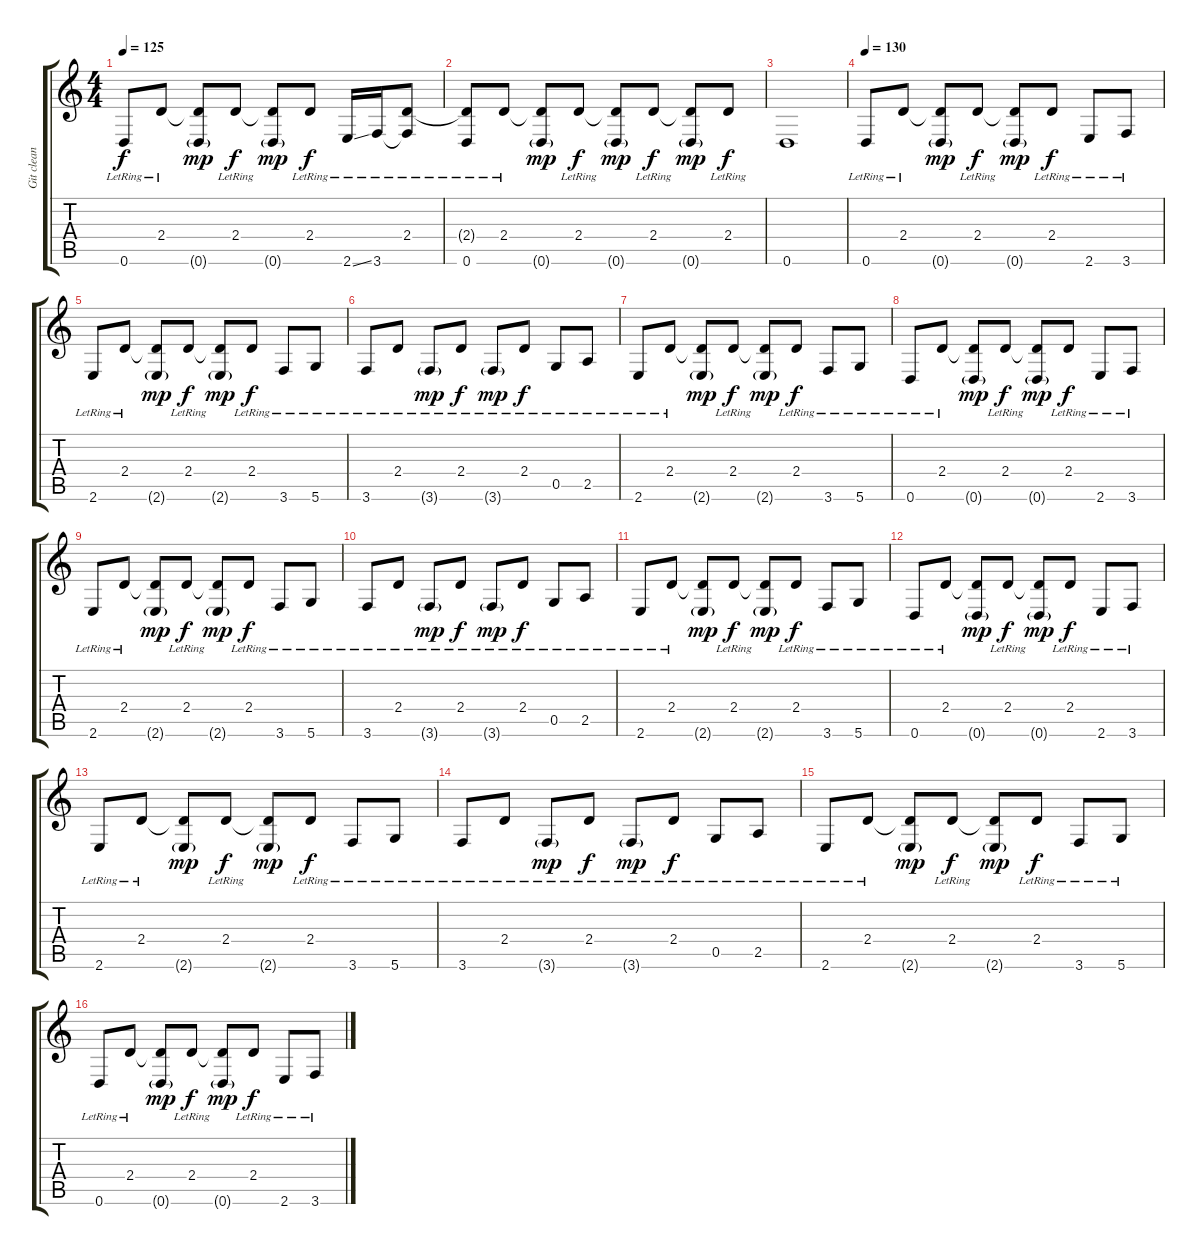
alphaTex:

\track ("Git clean" "Git clean") {instrument acousticguitarsteel}
\staff {score tabs}
\tuning (D4 A3 F3 C3 G2 D2) {hide}
\ts (4 4)
\tempo 125
\clef g2
\ks c
0.6{lr}.8{dy f} 2.4{lr}.8 (2.4{t} 0.6{g}).8{dy mp} 2.4{lr}.8{dy f} (2.4{t} 0.6{g}).8{dy mp} 2.4{lr}.8{dy f} 2.6{ss lr}.16 3.6{lr}.16 (2.4{lr} 3.6{t}).8 |
(2.4{t} 0.6{lr}).8 2.4{lr}.8 (2.4{t} 0.6{g}).8{dy mp} 2.4{lr}.8{dy f} (2.4{t} 0.6{g}).8{dy mp} 2.4{lr}.8{dy f} (2.4{t} 0.6{g}).8{dy mp} 2.4{lr}.8{dy f} |
0.6.1 |
\tempo 130
0.6{lr}.8 2.4{lr}.8 (2.4{t} 0.6{g}).8{dy mp} 2.4{lr}.8{dy f} (2.4{t} 0.6{g}).8{dy mp} 2.4{lr}.8{dy f} 2.6{lr}.8 3.6{lr}.8 |
2.6{lr}.8 2.4{lr}.8 (2.4{t} 2.6{g}).8{dy mp} 2.4{lr}.8{dy f} (2.4{t} 2.6{g}).8{dy mp} 2.4{lr}.8{dy f} 3.6{lr}.8 5.6{lr}.8 |
3.6{lr}.8 2.4{lr}.8 3.6{g lr}.8{dy mp} 2.4{lr}.8{dy f} 3.6{g lr}.8{dy mp} 2.4{lr}.8{dy f} 0.5{lr}.8 2.5{lr}.8 |
2.6{lr}.8 2.4{lr}.8 (2.4{t} 2.6{g}).8{dy mp} 2.4{lr}.8{dy f} (2.4{t} 2.6{g}).8{dy mp} 2.4{lr}.8{dy f} 3.6{lr}.8 5.6{lr}.8 |
0.6{lr}.8 2.4{lr}.8 (2.4{t} 0.6{g}).8{dy mp} 2.4{lr}.8{dy f} (2.4{t} 0.6{g}).8{dy mp} 2.4{lr}.8{dy f} 2.6{lr}.8 3.6{lr}.8 |
2.6{lr}.8 2.4{lr}.8 (2.4{t} 2.6{g}).8{dy mp} 2.4{lr}.8{dy f} (2.4{t} 2.6{g}).8{dy mp} 2.4{lr}.8{dy f} 3.6{lr}.8 5.6{lr}.8 |
3.6{lr}.8 2.4{lr}.8 3.6{g lr}.8{dy mp} 2.4{lr}.8{dy f} 3.6{g lr}.8{dy mp} 2.4{lr}.8{dy f} 0.5{lr}.8 2.5{lr}.8 |
2.6{lr}.8 2.4{lr}.8 (2.4{t} 2.6{g}).8{dy mp} 2.4{lr}.8{dy f} (2.4{t} 2.6{g}).8{dy mp} 2.4{lr}.8{dy f} 3.6{lr}.8 5.6{lr}.8 |
0.6{lr}.8 2.4{lr}.8 (2.4{t} 0.6{g}).8{dy mp} 2.4{lr}.8{dy f} (2.4{t} 0.6{g}).8{dy mp} 2.4{lr}.8{dy f} 2.6{lr}.8 3.6{lr}.8 |
2.6{lr}.8 2.4{lr}.8 (2.4{t} 2.6{g}).8{dy mp} 2.4{lr}.8{dy f} (2.4{t} 2.6{g}).8{dy mp} 2.4{lr}.8{dy f} 3.6{lr}.8 5.6{lr}.8 |
3.6{lr}.8 2.4{lr}.8 3.6{g lr}.8{dy mp} 2.4{lr}.8{dy f} 3.6{g lr}.8{dy mp} 2.4{lr}.8{dy f} 0.5{lr}.8 2.5{lr}.8 |
2.6{lr}.8 2.4{lr}.8 (2.4{t} 2.6{g}).8{dy mp} 2.4{lr}.8{dy f} (2.4{t} 2.6{g}).8{dy mp} 2.4{lr}.8{dy f} 3.6{lr}.8 5.6{lr}.8 |
0.6{lr}.8 2.4{lr}.8 (2.4{t} 0.6{g}).8{dy mp} 2.4{lr}.8{dy f} (2.4{t} 0.6{g}).8{dy mp} 2.4{lr}.8{dy f} 2.6{lr}.8 3.6{lr}.8
